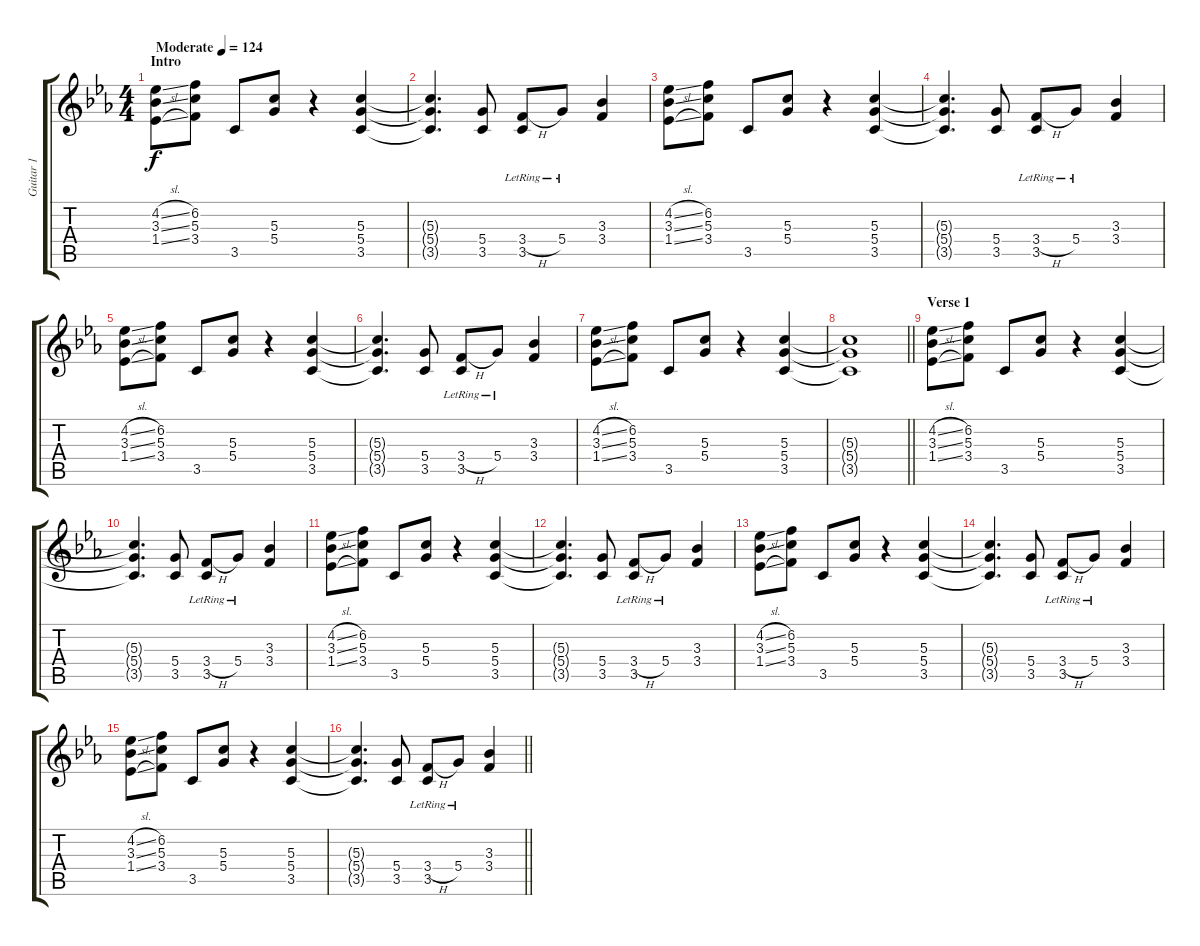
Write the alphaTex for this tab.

\track ("Guitar 1" "Guitar 1") {instrument distortionguitar}
\staff {score tabs}
\tuning (E4 B3 G3 D3 A2 E2) {hide}
\ts (4 4)
\section ("" "Intro")
\tempo (124 "Moderate")
\clef g2
\ks eb
(4.2{sl} 3.3{sl} 1.4{sl}).8{dy f instrument distortionguitar} (6.2 5.3 3.4).8 3.5.8 (5.3 5.4).8 r.4 (5.3 5.4 3.5).4 |
(5.3{t} 5.4{t} 3.5{t}).4{d} (5.4 3.5).8 (3.4{h lr} 3.5{lr}).8 5.4{lr}.8 (3.3 3.4).4 |
(4.2{sl} 3.3{sl} 1.4{sl}).8 (6.2 5.3 3.4).8 3.5.8 (5.3 5.4).8 r.4 (5.3 5.4 3.5).4 |
(5.3{t} 5.4{t} 3.5{t}).4{d} (5.4 3.5).8 (3.4{h lr} 3.5{lr}).8 5.4{lr}.8 (3.3 3.4).4 |
(4.2{sl} 3.3{sl} 1.4{sl}).8 (6.2 5.3 3.4).8 3.5.8 (5.3 5.4).8 r.4 (5.3 5.4 3.5).4 |
(5.3{t} 5.4{t} 3.5{t}).4{d} (5.4 3.5).8 (3.4{h lr} 3.5{lr}).8 5.4{lr}.8 (3.3 3.4).4 |
(4.2{sl} 3.3{sl} 1.4{sl}).8 (6.2 5.3 3.4).8 3.5.8 (5.3 5.4).8 r.4 (5.3 5.4 3.5).4 |
\barLineRight lightlight
(5.3{t} 5.4{t} 3.5{t}).1 |
\section ("" "Verse 1")
(4.2{sl} 3.3{sl} 1.4{sl}).8 (6.2 5.3 3.4).8 3.5.8 (5.3 5.4).8 r.4 (5.3 5.4 3.5).4 |
(5.3{t} 5.4{t} 3.5{t}).4{d} (5.4 3.5).8 (3.4{h lr} 3.5{lr}).8 5.4{lr}.8 (3.3 3.4).4 |
(4.2{sl} 3.3{sl} 1.4{sl}).8 (6.2 5.3 3.4).8 3.5.8 (5.3 5.4).8 r.4 (5.3 5.4 3.5).4 |
(5.3{t} 5.4{t} 3.5{t}).4{d} (5.4 3.5).8 (3.4{h lr} 3.5{lr}).8 5.4{lr}.8 (3.3 3.4).4 |
(4.2{sl} 3.3{sl} 1.4{sl}).8 (6.2 5.3 3.4).8 3.5.8 (5.3 5.4).8 r.4 (5.3 5.4 3.5).4 |
(5.3{t} 5.4{t} 3.5{t}).4{d} (5.4 3.5).8 (3.4{h lr} 3.5{lr}).8 5.4{lr}.8 (3.3 3.4).4 |
(4.2{sl} 3.3{sl} 1.4{sl}).8 (6.2 5.3 3.4).8 3.5.8 (5.3 5.4).8 r.4 (5.3 5.4 3.5).4 |
\barLineRight lightlight
(5.3{t} 5.4{t} 3.5{t}).4{d} (5.4 3.5).8 (3.4{h lr} 3.5{lr}).8 5.4{lr}.8 (3.3 3.4).4
